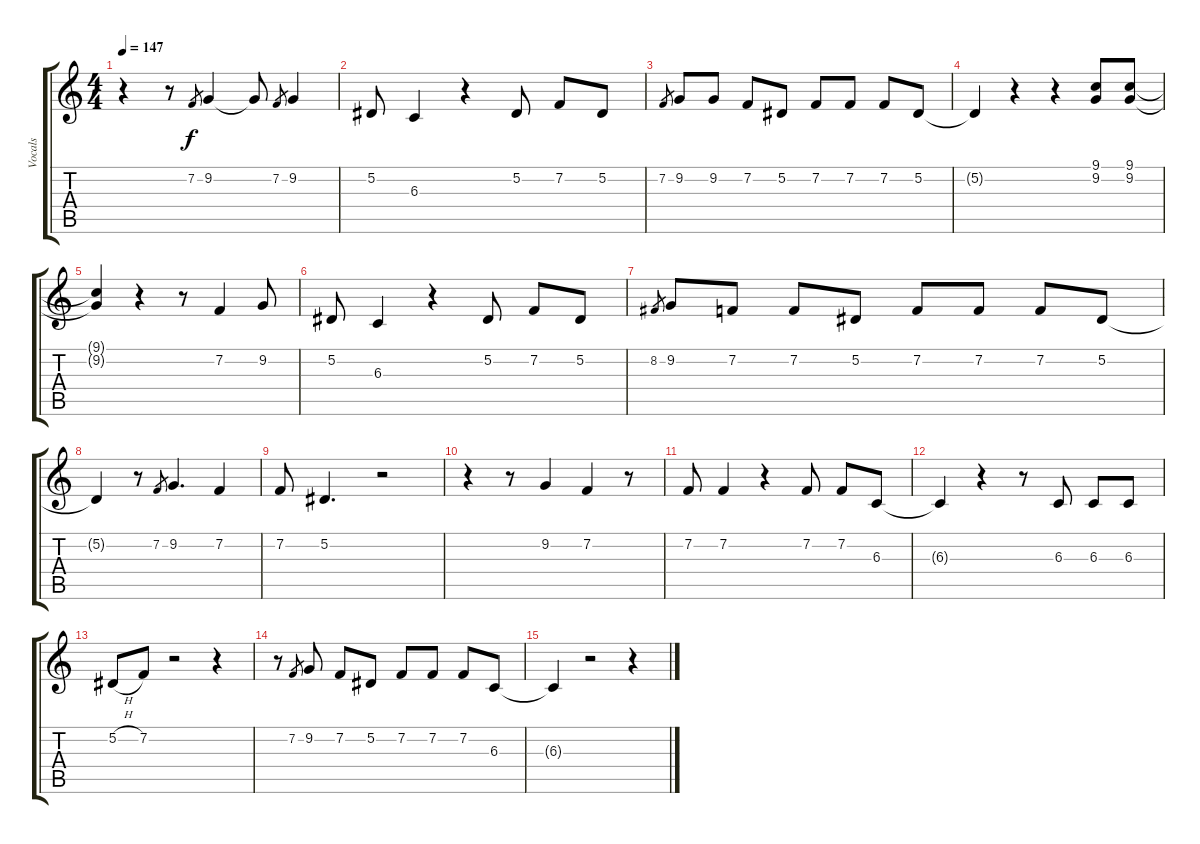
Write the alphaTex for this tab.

\track ("Vocals" "Vocals") {instrument altosax}
\staff {score tabs}
\tuning (Eb4 Bb3 Gb3 Db3 Ab2 Eb2) {hide}
\ts (4 4)
\tempo 147
\clef g2
\ks c
r.4{dy f} r.8 7.2.8{gr} 9.2.4 9.2{t}.8 7.2.8{gr} 9.2.4 |
5.2.8 6.3.4 r.4 5.2.8 7.2.8 5.2.8 |
7.2.8{gr} 9.2.8 9.2.8 7.2.8 5.2.8 7.2.8 7.2.8 7.2.8 5.2.8 |
5.2{t}.4 r.4 r.4 (9.1 9.2).8 (9.1 9.2).8 |
(9.1{t} 9.2{t}).4 r.4 r.8 7.2.4 9.2.8 |
5.2.8 6.3.4 r.4 5.2.8 7.2.8 5.2.8 |
8.2.8{gr} 9.2.8 7.2.8 7.2.8 5.2.8 7.2.8 7.2.8 7.2.8 5.2.8 |
5.2{t}.4 r.8 7.2.8{gr} 9.2.4{d} 7.2.4 |
7.2.8 5.2.4{d} r.2 |
r.4 r.8 9.2.4 7.2.4 r.8 |
7.2.8 7.2.4 r.4 7.2.8 7.2.8 6.3.8 |
6.3{t}.4 r.4 r.8 6.3.8 6.3.8 6.3.8 |
5.2{h}.8 7.2.8 r.2 r.4 |
r.8 7.2.8{gr} 9.2.8 7.2.8 5.2.8 7.2.8 7.2.8 7.2.8 6.3.8 |
6.3{t}.4 r.2 r.4
